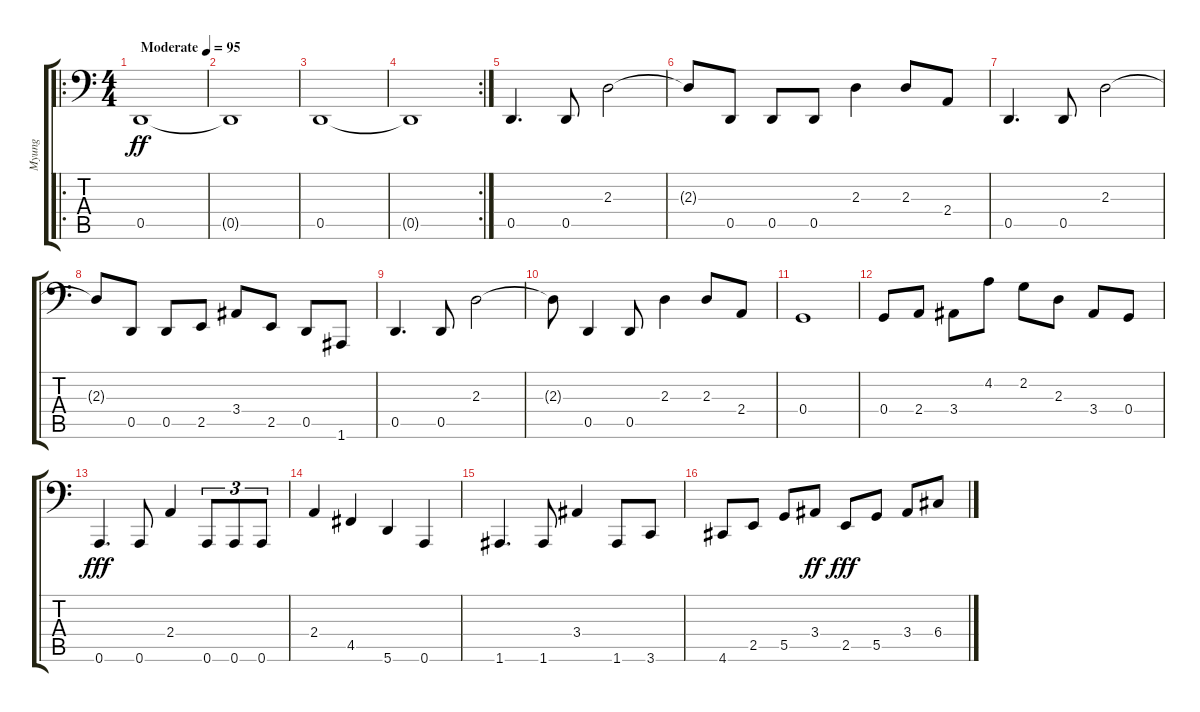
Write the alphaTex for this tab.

\track ("Myung" "Myung") {instrument electricbassfinger}
\staff {score tabs}
\tuning (Bb2 F2 C2 G1 D1 A0) {hide}
\ro
\ts (4 4)
\tempo (95 "Moderate")
\clef f4
\ks c
0.5.1{dy ff instrument electricbassfinger} |
0.5{t}.1 |
0.5.1 |
\rc 2
0.5{t}.1 |
0.5.4{d} 0.5.8 2.3.2 |
2.3{t}.8 0.5.8 0.5.8 0.5.8 2.3.4 2.3.8 2.4.8 |
0.5.4{d} 0.5.8 2.3.2 |
2.3{t}.8 0.5.8 0.5.8 2.5.8 3.4.8 2.5.8 0.5.8 1.6.8 |
0.5.4{d} 0.5.8 2.3.2 |
2.3{t}.8 0.5.4 0.5.8 2.3.4 2.3.8 2.4.8 |
0.4.1 |
0.4.8 2.4.8 3.4.8 4.2.8 2.2.8 2.3.8 3.4.8 0.4.8 |
0.6.4{d dy fff} 0.6.8 2.4.4 0.6.8{tu (3 2)} 0.6.8{tu (3 2)} 0.6.8{tu (3 2)} |
2.4.4 4.5.4 5.6.4 0.6.4 |
1.6.4{d} 1.6.8 3.4.4 1.6.8 3.6.8 |
4.6.8 2.5.8 5.5.8 3.4.8{dy ff} 2.5.8{dy fff} 5.5.8 3.4.8 6.4.8
